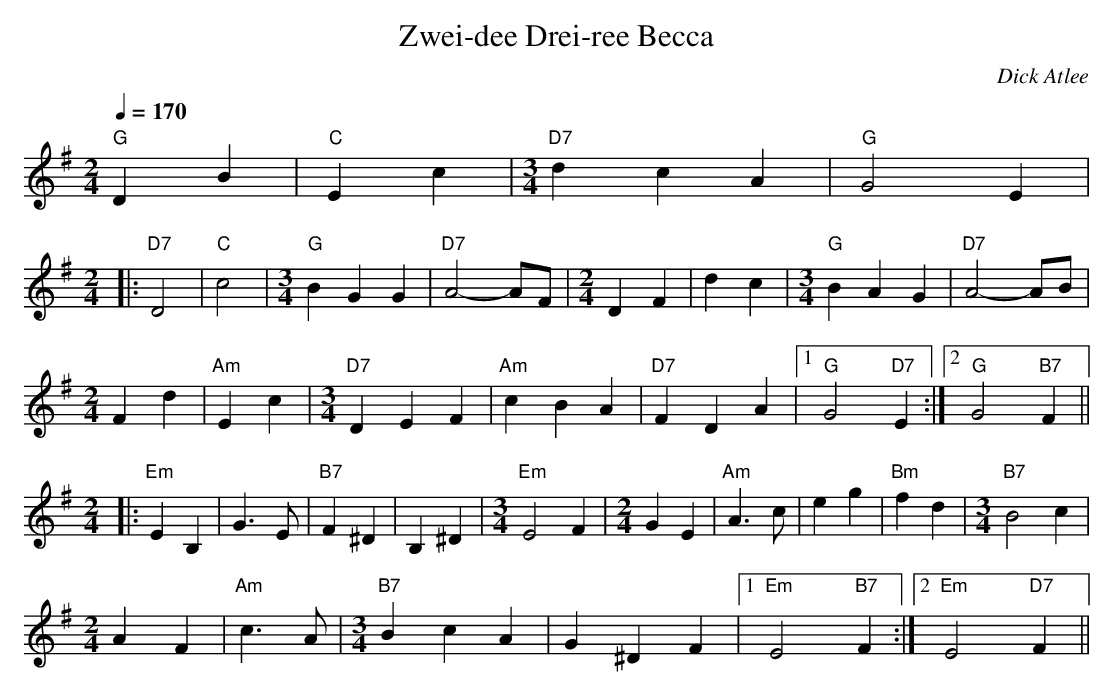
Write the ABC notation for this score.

X:1
T:Zwei-dee Drei-ree Becca
M:2/4
L:1/4
Q:1/4=170
C:Dick Atlee
K:G
"G" D B | "C" E c |
M:3/4
"D7" d c A | "G" G2 E | !
M:2/4
|: "D7" D2 | "C" c2 |
M:3/4
"G" B G G | "D7" A2- A/F/ |
M:2/4
D F | d c |
M:3/4
"G" B A G | "D7" A2- A/B/ | !
M:2/4
F d | "Am" E c |
M:3/4
"D7" D E F |"Am" c B A |
"D7" F D A |[1 "G" G2 "D7" E :|[2 "G" G2 "B7" F || !
M:2/4
|: "Em" E B, | G>E | "B7" F ^D | B, ^D |
M:3/4
"Em" E2 F |
M:2/4
G E | "Am" A>c | e g | "Bm" f d |
M:3/4
"B7" B2 c | !
M:2/4
A F | "Am" c>A |
M:3/4
"B7" B c A | G ^D F |[1 "Em" E2 "B7" F :|[2 "Em" E2 "D7" F ||
